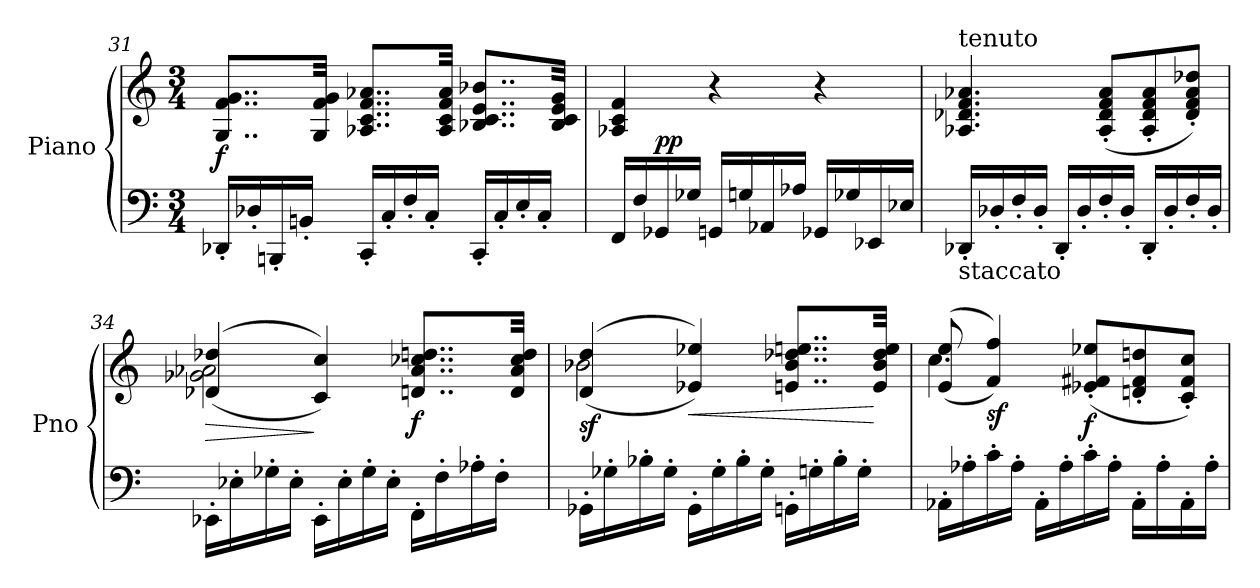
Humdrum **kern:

**kern	**kern	**dynam
*part1	*part1	*part1
*staff2	*staff1	*staff1/2
*I"Piano	*	*
*I'Pno	*	*
*clefF4	*clefG2	*
*k[]	*k[]	*
*C:	*C:	*
*M3/4	*M3/4	*
=31	=31	=31
!	!	!LO:DY:b
16DD-X'/LL	8..G/ 8..f/ 8..g/L	f
16D-X'/	.	.
16BBBn'/	.	.
16BBn'/JJ	.	.
.	32G/ 32f/ 32g/Jkk	.
16CC'/LL	8..A-X/ 8..c/ 8..f/ 8..a-X/L	.
16C'/	.	.
16F'/	.	.
16C'/JJ	.	.
.	32A-/ 32c/ 32f/ 32a-/Jkk	.
16CC'/LL	8..B-X/ 8..c/ 8..e/ 8..b-X/L	.
16C'/	.	.
16E'/	.	.
16C'/JJ	.	.
.	32B-/ 32c/ 32e/ 32g/Jkk	.
!!LO:LB:g=z
=32	=32	=32
16FF/LL	4A-X/ 4c/ 4f/	.
16F/	.	.
!	!	!LO:DY:a=2
16GG-X/	.	pp
16G-X/JJ	.	.
16GGn/LL	4r	.
16Gn/	.	.
16AA-X/	.	.
16A-X/JJ	.	.
16GG-X/LL	4r	.
16G-X/	.	.
16EE-X/	.	.
16E-X/JJ	.	.
=33	=33	=33
!	!LO:TX:a:t=tenuto	!
!LO:TX:b:t=staccato	!	!
16DD-X'/LL	4.A-X/ 4.d-X/ 4.f/ 4.a-X/	.
16D-X'/	.	.
16F'/	.	.
16D-'/JJ	.	.
16DD-'/LL	.	.
16D-'/	.	.
16F'/	(8A-/' 8d-/' 8f/' 8a-/'L	.
16D-'/JJ	.	.
16DD-'/LL	8A-/' 8d-/' 8f/' 8a-/'	.
16D-'/	.	.
16F'/	8d-/' 8f/' 8a-/' 8dd-X/'J)	.
16D-'/JJ	.	.
!!LO:LB:g=z
=34	=34	=34
!	!	!LO:HP:b
*	*^	*
16EE-X'\LL	((4d-X/ 4dd-X/	2g-X\ 2a-X\	>
16E-X'\	.	.	.
16G-X'\	.	.	.
16E-'\JJ	.	.	.
16EE-'\LL	4c/ 4cc/))	.	]
16E-'\	.	.	.
16G-'\	.	.	.
16E-'\JJ	.	.	.
!	!	!	!LO:DY:b
16FF'\LL	8..dn/ 8..a-/ 8..cc-X/ 8..ddn/L	4ryy	f
16F'\	.	.	.
16A-X'\	.	.	.
16F'\JJ	.	.	.
.	32d/ 32a-/ 32cc-/ 32dd/Jkk	.	.
=35	=35	=35	=35
!	!	!	!LO:DY:b
16GG-X'\LL	((4d/ 4dd/	2b-X\	sf
16G-X'\	.	.	.
16B-X'\	.	.	.
16G-'\JJ	.	.	.
!	!	!	!LO:HP:b
16GG-'\LL	4e-X/ 4ee-X/))	.	<
16G-'\	.	.	.
16B-'\	.	.	.
16G-'\JJ	.	.	.
16GGn'\LL	8..en/ 8..b-/ 8..dd-X/ 8..een/L	4ryy	.
16Gn'\	.	.	.
16B-'\	.	.	.
16G'\JJ	.	.	.
.	32e/ 32b-/ 32dd-/ 32ee/Jkk	.	[
!!LO:PB:g=z	!!
=36	=36	=36	=36
16AA-X'\LL	((8e/ 8ee/	4.cc\	.
16A-X'\	.	.	.
!	!	!	!LO:DY:b
16c'\	4f/ 4ff/))	.	sf
16A-'\JJ	.	.	.
16AA-'\LL	.	.	.
16A-'\	.	.	.
!	!	!	!LO:DY:b
16c'\	(8e-X/' 8f#X/' 8ee-X/'L	4.ryy	f
16A-'\JJ	.	.	.
16AA-'\LL	8dn/' 8f#/' 8ddn/'	.	.
16A-'\	.	.	.
16AA-'\	8c/' 8f#/' 8cc/'J)	.	.
16A-'\JJ	.	.	.
*	*v	*v	*
=	=	=
*-	*-	*-
